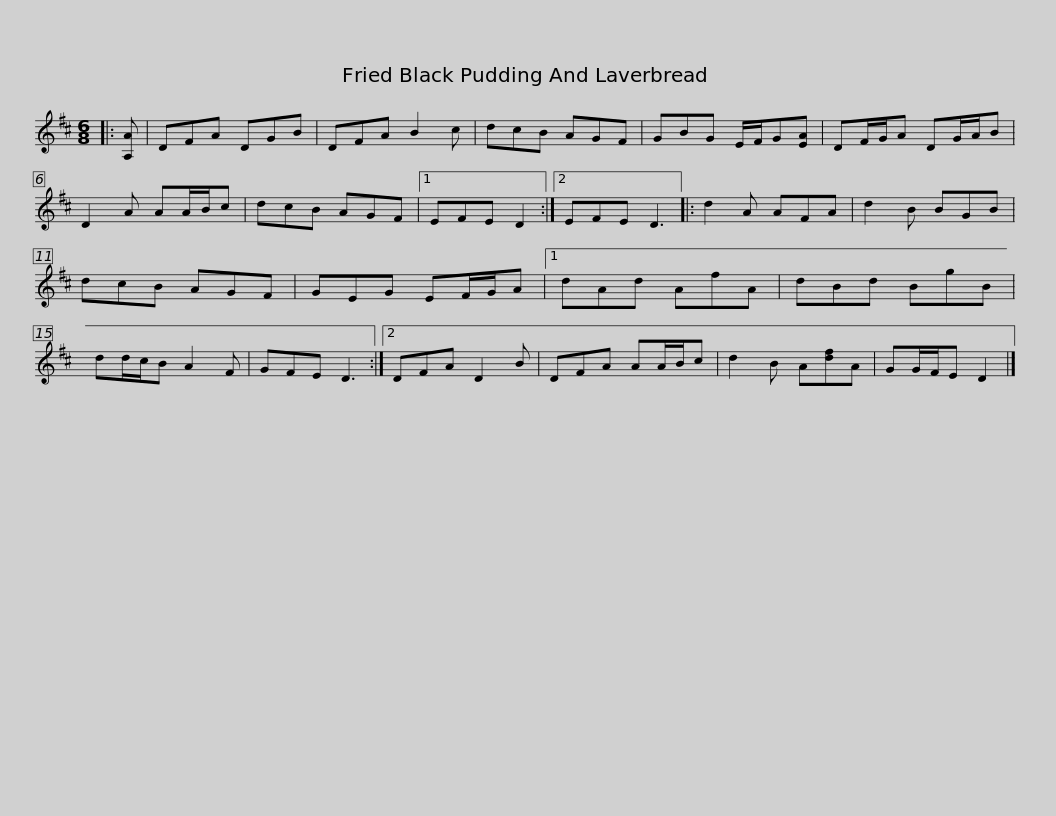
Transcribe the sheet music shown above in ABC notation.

X:1
L:1/8
M:6/8
I:linebreak $
K:D
V:1 treble
V:1
|: [A,A] | DFA DGB | DFA B2 c | dcB AGF | GBG E/F/G[EA] | %5
 DF/G/A DG/A/B | D2 A AA/B/c |$ dcB AGF |1 EFE D2 :|2 EFE D3 |: %10
 d2 A AFA | d2 B BGB | dcB AGF | GEG EF/G/A |1 dAd AfA |$ %15
 dBd BgB | dd/c/B A2 F | GFE D3 :|2 DFA D2 B | DFA AA/B/c | %20
 d2 B A[df]A | GG/F/E D2 |] %22
